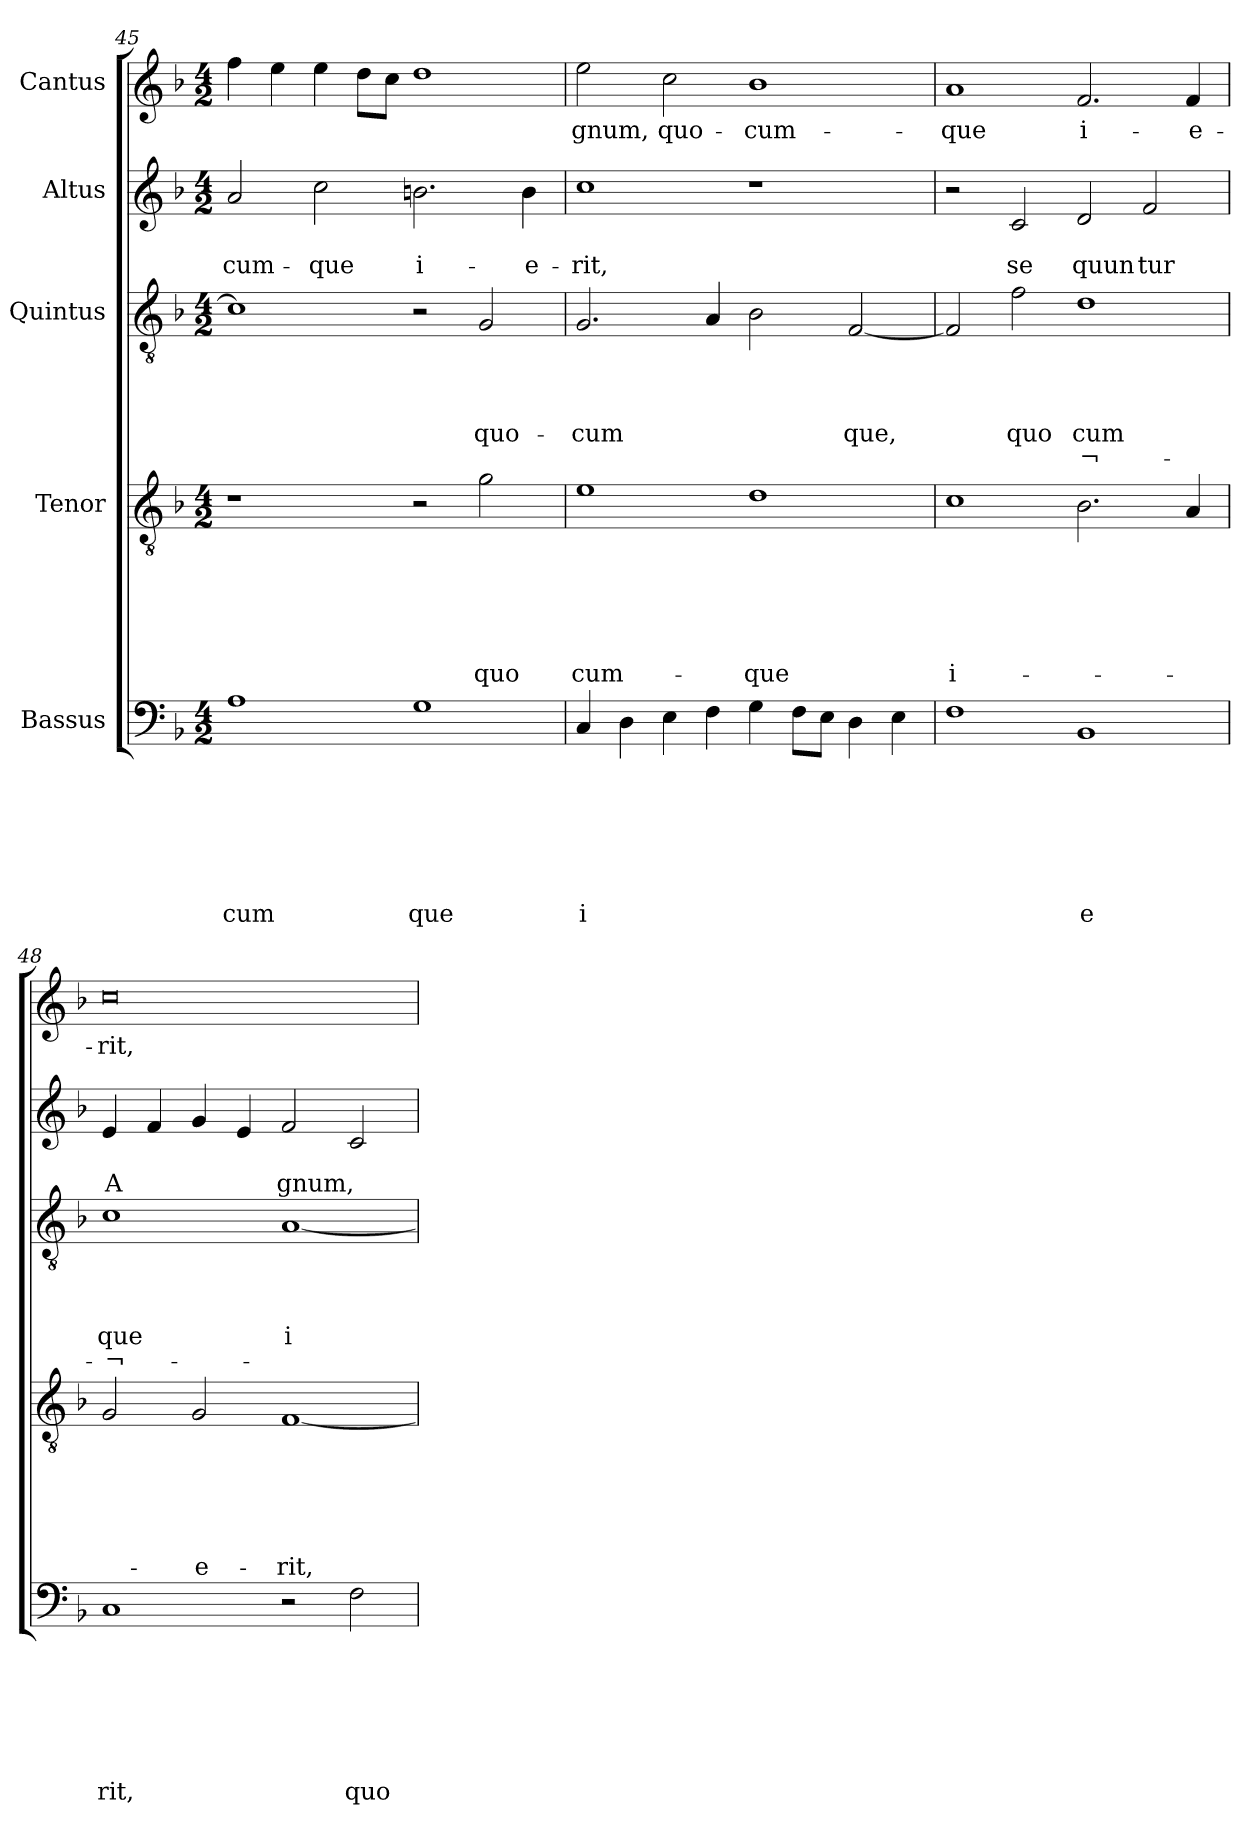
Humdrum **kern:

**kern	**text	**text	**text	**text	**text	**text	**text	**kern	**text	**text	**text	**text	**text	**text	**kern	**text	**text	**text	**text	**text	**kern	**text	**text	**kern	**text
*part5	*part5	*part5	*part5	*part5	*part5	*part5	*part5	*part4	*part4	*part4	*part4	*part4	*part4	*part4	*part3	*part3	*part3	*part3	*part3	*part3	*part2	*part2	*part2	*part1	*part1
*staff5	*staff5	*staff5	*staff5	*staff5	*staff5	*staff5	*staff5	*staff4	*staff4	*staff4	*staff4	*staff4	*staff4	*staff4	*staff3	*staff3	*staff3	*staff3	*staff3	*staff3	*staff2	*staff2	*staff2	*staff1	*staff1
*I"Bassus	*	*	*	*	*	*	*	*I"Tenor	*	*	*	*	*	*	*I"Quintus	*	*	*	*	*	*I"Altus	*	*	*I"Cantus	*
*clefF4	*	*	*	*	*	*	*	*clefGv2	*	*	*	*	*	*	*clefGv2	*	*	*	*	*	*clefG2	*	*	*clefG2	*
*k[b-]	*	*	*	*	*	*	*	*k[b-]	*	*	*	*	*	*	*k[b-]	*	*	*	*	*	*k[b-]	*	*	*k[b-]	*
*F:	*	*	*	*	*	*	*	*F:	*	*	*	*	*	*	*F:	*	*	*	*	*	*F:	*	*	*F:	*
*M4/2	*	*	*	*	*	*	*	*M4/2	*	*	*	*	*	*	*M4/2	*	*	*	*	*	*M4/2	*	*	*M4/2	*
=45	=45	=45	=45	=45	=45	=45	=45	=45	=45	=45	=45	=45	=45	=45	=45	=45	=45	=45	=45	=45	=45	=45	=45	=45	=45
!	!	!	!	!	!	!	!LO:LY:b	!	!	!	!	!	!	!	!	!	!	!	!	!	!	!	!LO:LY:b	!	!
1A	.	.	.	.	.	.	cum	1r	.	.	.	.	.	.	1c]	.	.	.	.	.	2a/	.	-cum-	4ff\	.
.	.	.	.	.	.	.	.	.	.	.	.	.	.	.	.	.	.	.	.	.	.	.	.	4ee\	.
!	!	!	!	!	!	!	!	!	!	!	!	!	!	!	!	!	!	!	!	!	!	!	!LO:LY:b	!	!
.	.	.	.	.	.	.	.	.	.	.	.	.	.	.	.	.	.	.	.	.	2cc\	.	-que	4ee\	.
.	.	.	.	.	.	.	.	.	.	.	.	.	.	.	.	.	.	.	.	.	.	.	.	8dd\L	.
.	.	.	.	.	.	.	.	.	.	.	.	.	.	.	.	.	.	.	.	.	.	.	.	8cc\J	.
!	!	!	!	!	!	!	!LO:LY:b	!	!	!	!	!	!	!	!	!	!	!	!	!	!	!	!LO:LY:b	!	!
1G	.	.	.	.	.	.	que	2r	.	.	.	.	.	.	2r	.	.	.	.	.	2.bn\	.	i-	1dd	.
!	!	!	!	!	!	!	!	!	!	!	!	!	!	!LO:LY:b	!	!	!	!	!LO:LY:b	!	!	!	!	!	!
.	.	.	.	.	.	.	.	2g\	.	.	.	.	.	quo	2G/	.	.	.	quo-	.	.	.	.	.	.
!	!	!	!	!	!	!	!	!	!	!	!	!	!	!	!	!	!	!	!	!	!	!	!LO:LY:b	!	!
.	.	.	.	.	.	.	.	.	.	.	.	.	.	.	.	.	.	.	.	.	4b\	.	-e-	.	.
!!LO:LB:g=z
=46	=46	=46	=46	=46	=46	=46	=46	=46	=46	=46	=46	=46	=46	=46	=46	=46	=46	=46	=46	=46	=46	=46	=46	=46	=46
!	!	!	!	!	!	!	!LO:LY:b:rj	!	!	!	!	!	!	!LO:LY:b	!	!	!	!	!LO:LY:b	!	!	!	!LO:LY:b	!	!LO:LY:b
4C/	.	.	.	.	.	.	i	1e	.	.	.	.	.	cum-	2.G/	.	.	.	-cum	.	1cc	.	-rit,	2ee\	gnum,
4D\	.	.	.	.	.	.	.	.	.	.	.	.	.	.	.	.	.	.	.	.	.	.	.	.	.
!	!	!	!	!	!	!	!	!	!	!	!	!	!	!	!	!	!	!	!	!	!	!	!	!	!LO:LY:b
4E\	.	.	.	.	.	.	.	.	.	.	.	.	.	.	.	.	.	.	.	.	.	.	.	2cc\	quo-
4F\	.	.	.	.	.	.	.	.	.	.	.	.	.	.	4A/	.	.	.	.	.	.	.	.	.	.
!	!	!	!	!	!	!	!	!	!	!	!	!	!	!LO:LY:b	!	!	!	!	!	!	!	!	!	!	!LO:LY:b
4G\	.	.	.	.	.	.	.	1d	.	.	.	.	.	-que	2B-\	.	.	.	.	.	1r	.	.	1b-	-cum-
8F\L	.	.	.	.	.	.	.	.	.	.	.	.	.	.	.	.	.	.	.	.	.	.	.	.	.
8E\J	.	.	.	.	.	.	.	.	.	.	.	.	.	.	.	.	.	.	.	.	.	.	.	.	.
!	!	!	!	!	!	!	!	!	!	!	!	!	!	!	!	!	!	!	!LO:LY:b	!	!	!	!	!	!
4D\	.	.	.	.	.	.	.	.	.	.	.	.	.	.	[<2F/	.	.	.	que,	.	.	.	.	.	.
4E\	.	.	.	.	.	.	.	.	.	.	.	.	.	.	.	.	.	.	.	.	.	.	.	.	.
=47	=47	=47	=47	=47	=47	=47	=47	=47	=47	=47	=47	=47	=47	=47	=47	=47	=47	=47	=47	=47	=47	=47	=47	=47	=47
!	!	!	!	!	!	!	!	!	!	!	!	!	!	!LO:LY:b:rj	!	!	!	!	!	!	!	!	!	!	!LO:LY:b
1F	.	.	.	.	.	.	.	1c	.	.	.	.	.	i-	2F/]	.	.	.	.	.	2r	.	.	1a	-que
!	!	!	!	!	!	!	!	!	!	!	!	!	!	!	!	!	!	!	!LO:LY:b	!	!	!	!LO:LY:b	!	!
.	.	.	.	.	.	.	.	.	.	.	.	.	.	.	2f\	.	.	.	quo	.	2c/	.	se	.	.
!	!	!	!	!	!	!	!LO:LY:b	!	!	!	!	!	!	!	!	!	!	!	!LO:LY:b	!LO:LY:b	!	!	!LO:LY:b	!	!LO:LY:b
1BB-	.	.	.	.	.	.	e	2.B-\	.	.	.	.	.	.	1d	.	.	.	cum	-¬-	2d/	.	quun	2.f/	i-
!	!	!	!	!	!	!	!	!	!	!	!	!	!	!	!	!	!	!	!	!	!	!	!LO:LY:b	!	!
.	.	.	.	.	.	.	.	.	.	.	.	.	.	.	.	.	.	.	.	.	2f/	.	tur	.	.
!	!	!	!	!	!	!	!	!	!	!	!	!	!	!	!	!	!	!	!	!	!	!	!	!	!LO:LY:b
.	.	.	.	.	.	.	.	4A/	.	.	.	.	.	.	.	.	.	.	.	.	.	.	.	4f/	-e-
=48	=48	=48	=48	=48	=48	=48	=48	=48	=48	=48	=48	=48	=48	=48	=48	=48	=48	=48	=48	=48	=48	=48	=48	=48	=48
!	!	!	!	!	!	!	!LO:LY:b	!	!	!	!	!	!	!	!	!	!	!	!LO:LY:b	!LO:LY:b	!	!	!LO:LY:b	!	!LO:LY:b
1C	.	.	.	.	.	.	rit,	2G/	.	.	.	.	.	.	1c	.	.	.	que	-¬-	4e/	.	A	0cc	-rit,
.	.	.	.	.	.	.	.	.	.	.	.	.	.	.	.	.	.	.	.	.	4f/	.	.	.	.
!	!	!	!	!	!	!	!	!	!	!	!	!	!	!LO:LY:b	!	!	!	!	!	!	!	!	!	!	!
.	.	.	.	.	.	.	.	2G/	.	.	.	.	.	-e-	.	.	.	.	.	.	4g/	.	.	.	.
.	.	.	.	.	.	.	.	.	.	.	.	.	.	.	.	.	.	.	.	.	4e/	.	.	.	.
!	!	!	!	!	!	!	!	!	!	!	!	!	!	!LO:LY:b	!	!	!	!	!LO:LY:b:rj	!	!	!	!LO:LY:b	!	!
2r	.	.	.	.	.	.	.	[<1F	.	.	.	.	.	-rit,	[<1A	.	.	.	i	.	2f/	.	gnum,	.	.
!	!	!	!	!	!	!	!LO:LY:b	!	!	!	!	!	!	!	!	!	!	!	!	!	!	!	!	!	!
2F\	.	.	.	.	.	.	quo	.	.	.	.	.	.	.	.	.	.	.	.	.	2c/	.	.	.	.
=	=	=	=	=	=	=	=	=	=	=	=	=	=	=	=	=	=	=	=	=	=	=	=	=	=
*-	*-	*-	*-	*-	*-	*-	*-	*-	*-	*-	*-	*-	*-	*-	*-	*-	*-	*-	*-	*-	*-	*-	*-	*-	*-
